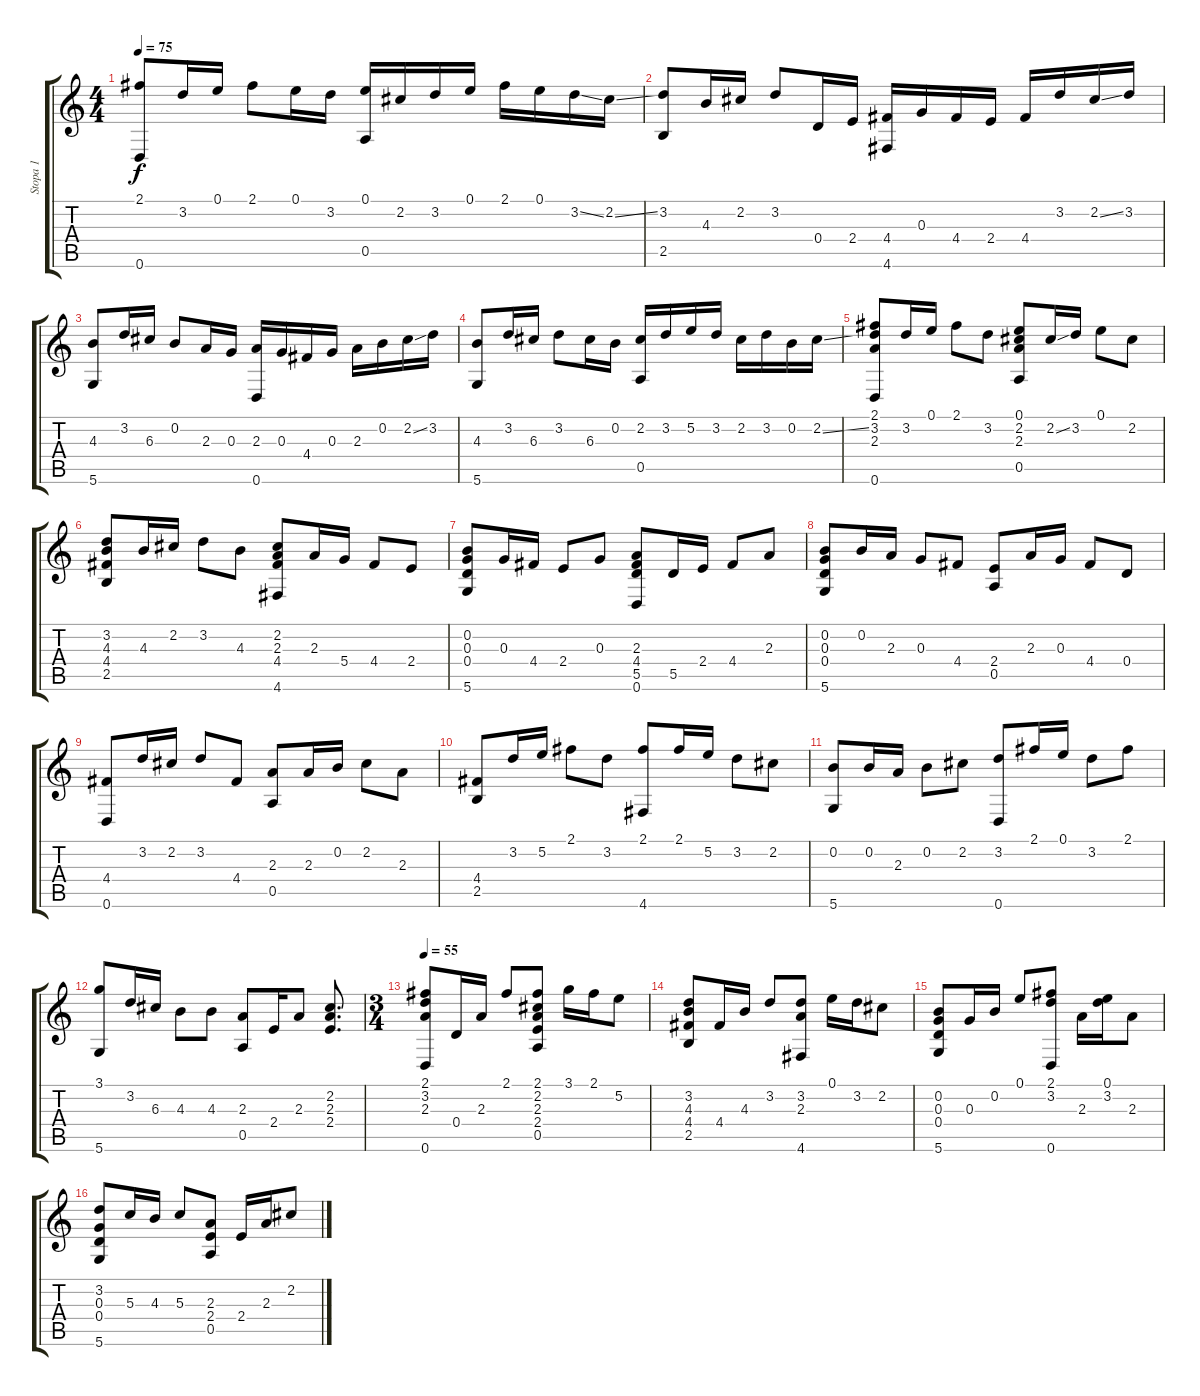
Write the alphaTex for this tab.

\track ("Stopa 1" "Stopa 1") {instrument acousticguitarsteel}
\staff {score tabs}
\tuning (E4 B3 G3 D3 A2 D2) {hide}
\ts (4 4)
\tempo 75
\clef g2
\ks c
(2.1 0.6).8{dy f} 3.2.16 0.1.16 2.1.8 0.1.16 3.2.16 (0.1 0.5).16 2.2.16 3.2.16 0.1.16 2.1.16 0.1.16 3.2{ss}.16 2.2{ss}.16 |
(3.2 2.5).8 4.3.16 2.2.16 3.2.8 0.4.16 2.4.16 (4.4 4.6).16 0.3.16 4.4.16 2.4.16 4.4.16 3.2.16 2.2{ss}.16 3.2.16 |
(4.3 5.6).8 3.2.16 6.3.16 0.2.8 2.3.16 0.3.16 (2.3 0.6).16 0.3.16 4.4.16 0.3.16 2.3.16 0.2.16 2.2{ss}.16 3.2.16 |
(4.3 5.6).8 3.2.16 6.3.16 3.2.8 6.3.16 0.2.16 (2.2 0.5).16 3.2.16 5.2.16 3.2.16 2.2.16 3.2.16 0.2.16 2.2{ss}.16 |
(2.1 3.2 2.3 0.6).8 3.2.16 0.1.16 2.1.8 3.2.8 (0.1 2.2 2.3 0.5).8 2.2{ss}.16 3.2.16 0.1.8 2.2.8 |
(3.2 4.3 4.4 2.5).8 4.3.16 2.2.16 3.2.8 4.3.8 (2.2 2.3 4.4 4.6).8 2.3.16 5.4.16 4.4.8 2.4.8 |
(0.2 0.3 0.4 5.6).8 0.3.16 4.4.16 2.4.8 0.3.8 (2.3 4.4 5.5 0.6).8 5.5.16 2.4.16 4.4.8 2.3.8 |
(0.2 0.3 0.4 5.6).8 0.2.16 2.3.16 0.3.8 4.4.8 (2.4 0.5).8 2.3.16 0.3.16 4.4.8 0.4.8 |
(4.4 0.6).8 3.2.16 2.2.16 3.2.8 4.4.8 (2.3 0.5).8 2.3.16 0.2.16 2.2.8 2.3.8 |
(4.4 2.5).8 3.2.16 5.2.16 2.1.8 3.2.8 (2.1 4.6).8 2.1.16 5.2.16 3.2.8 2.2.8 |
(0.2 5.6).8 0.2.16 2.3.16 0.2.8 2.2.8 (3.2 0.6).8 2.1.16 0.1.16 3.2.8 2.1.8 |
(3.1 5.6).8 3.2.16 6.3.16 4.3.8 4.3.8 (2.3 0.5).8 2.4.16 2.3.8 (2.2 2.3 2.4).8{d} |
\ts (3 4)
\tempo 55
(2.1 3.2 2.3 0.6).8 0.4.16 2.3.16 2.1.8 (2.1 2.2 2.3 2.4 0.5).8 3.1.16 2.1.16 5.2.8 |
(3.2 4.3 4.4 2.5).8 4.4.16 4.3.16 3.2.8 (3.2 2.3 4.6).8 0.1.16 3.2.16 2.2.8 |
(0.2 0.3 0.4 5.6).8 0.3.16 0.2.16 0.1.8 (2.1 3.2 0.6).8 2.3.16 (0.1 3.2).16 2.3.8 |
(3.2 0.3 0.4 5.6).8 5.3.16 4.3.16 5.3.8 (2.3 2.4 0.5).8 2.4.16 2.3.16 2.2.8
